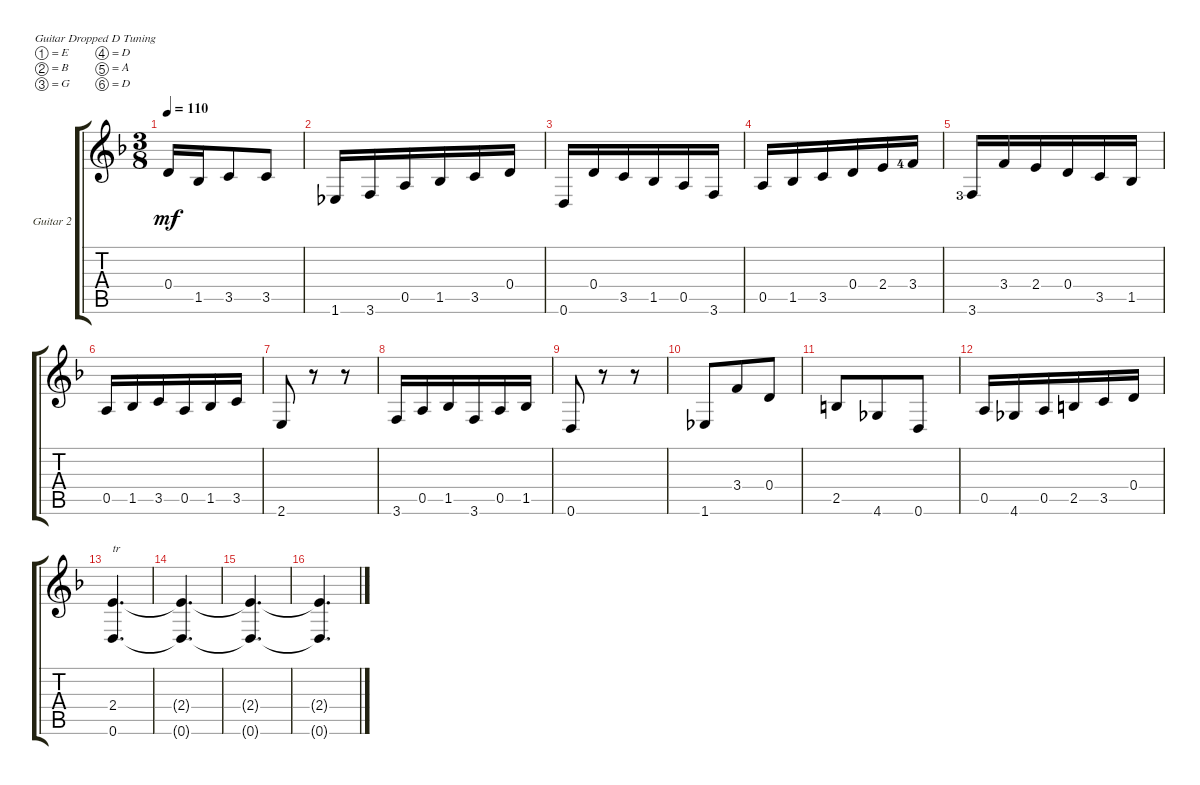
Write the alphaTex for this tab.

\bracketExtendMode groupsimilarinstruments
\firstSystemTrackNameOrientation horizontal
\otherSystemsTrackNameOrientation horizontal
\track ("Guitar 2" "Guitar 2") {instrument acousticguitarnylon}
\staff {score tabs}
\tuning (E4 B3 G3 D3 A2 D2)
\ts (3 8)
\tempo 110
\clef g2
\ks dminor
0.4.16{dy mf} 1.5.16 3.5.8 3.5.8 |
1.6.16 3.6.16 0.5.16 1.5.16 3.5.16 0.4.16 |
0.6.16 0.4.16 3.5.16 1.5.16 0.5.16 3.6.16 |
0.5.16 1.5.16 3.5.16 0.4.16 2.4.16 3.4{lf 5}.16 |
3.6{lf 4}.16 3.4.16 2.4.16 0.4.16 3.5.16 1.5.16 |
0.5.16 1.5.16 3.5.16 0.5.16 1.5.16 3.5.16 |
2.6.8 r.8 r.8 |
3.6.16 0.5.16 1.5.16 3.6.16 0.5.16 1.5.16 |
0.6.8 r.8 r.8 |
1.6.8 3.4.8 0.4.8 |
2.5.8 4.6.8 0.6.8 |
0.5.16 4.6.16 0.5.16 2.5.16 3.5.16 0.4.16 |
(2.4 0.6).4{d txt "tr"} |
(0.6{t} 2.4{t}).4{d} |
(2.4{t} 0.6{t}).4{d} |
(0.6{t} 2.4{t}).4{d}
